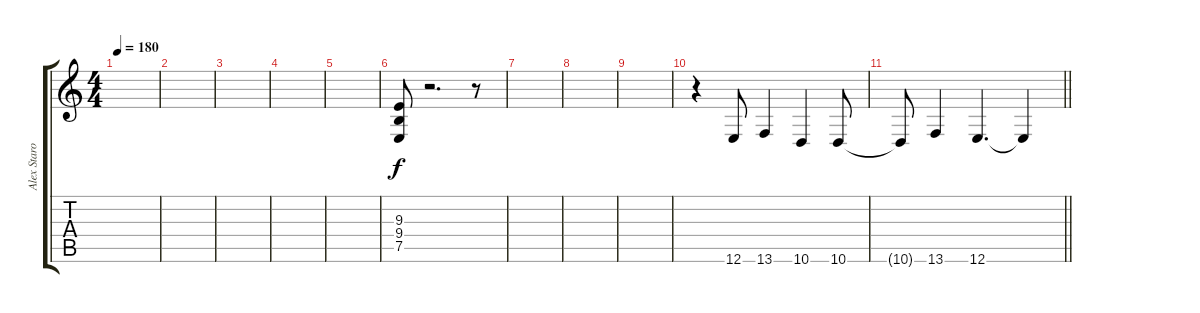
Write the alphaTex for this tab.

\track ("Alex Staropoli" "Alex Staro") {instrument orchestrahit}
\staff {score tabs}
\tuning (E4 B3 G3 D3 A2 E2) {hide}
\ts (4 4)
\tempo 180
\clef g2
\ks c
|
|
|
|
|
(9.3 9.4 7.5).8 r.2{d} r.8 |
|
|
|
r.4 12.6.8 13.6.4 10.6.4 10.6.8 |
\barLineRight lightlight
10.6{t}.8 13.6.4 12.6.4{d} 12.6{t}.4
